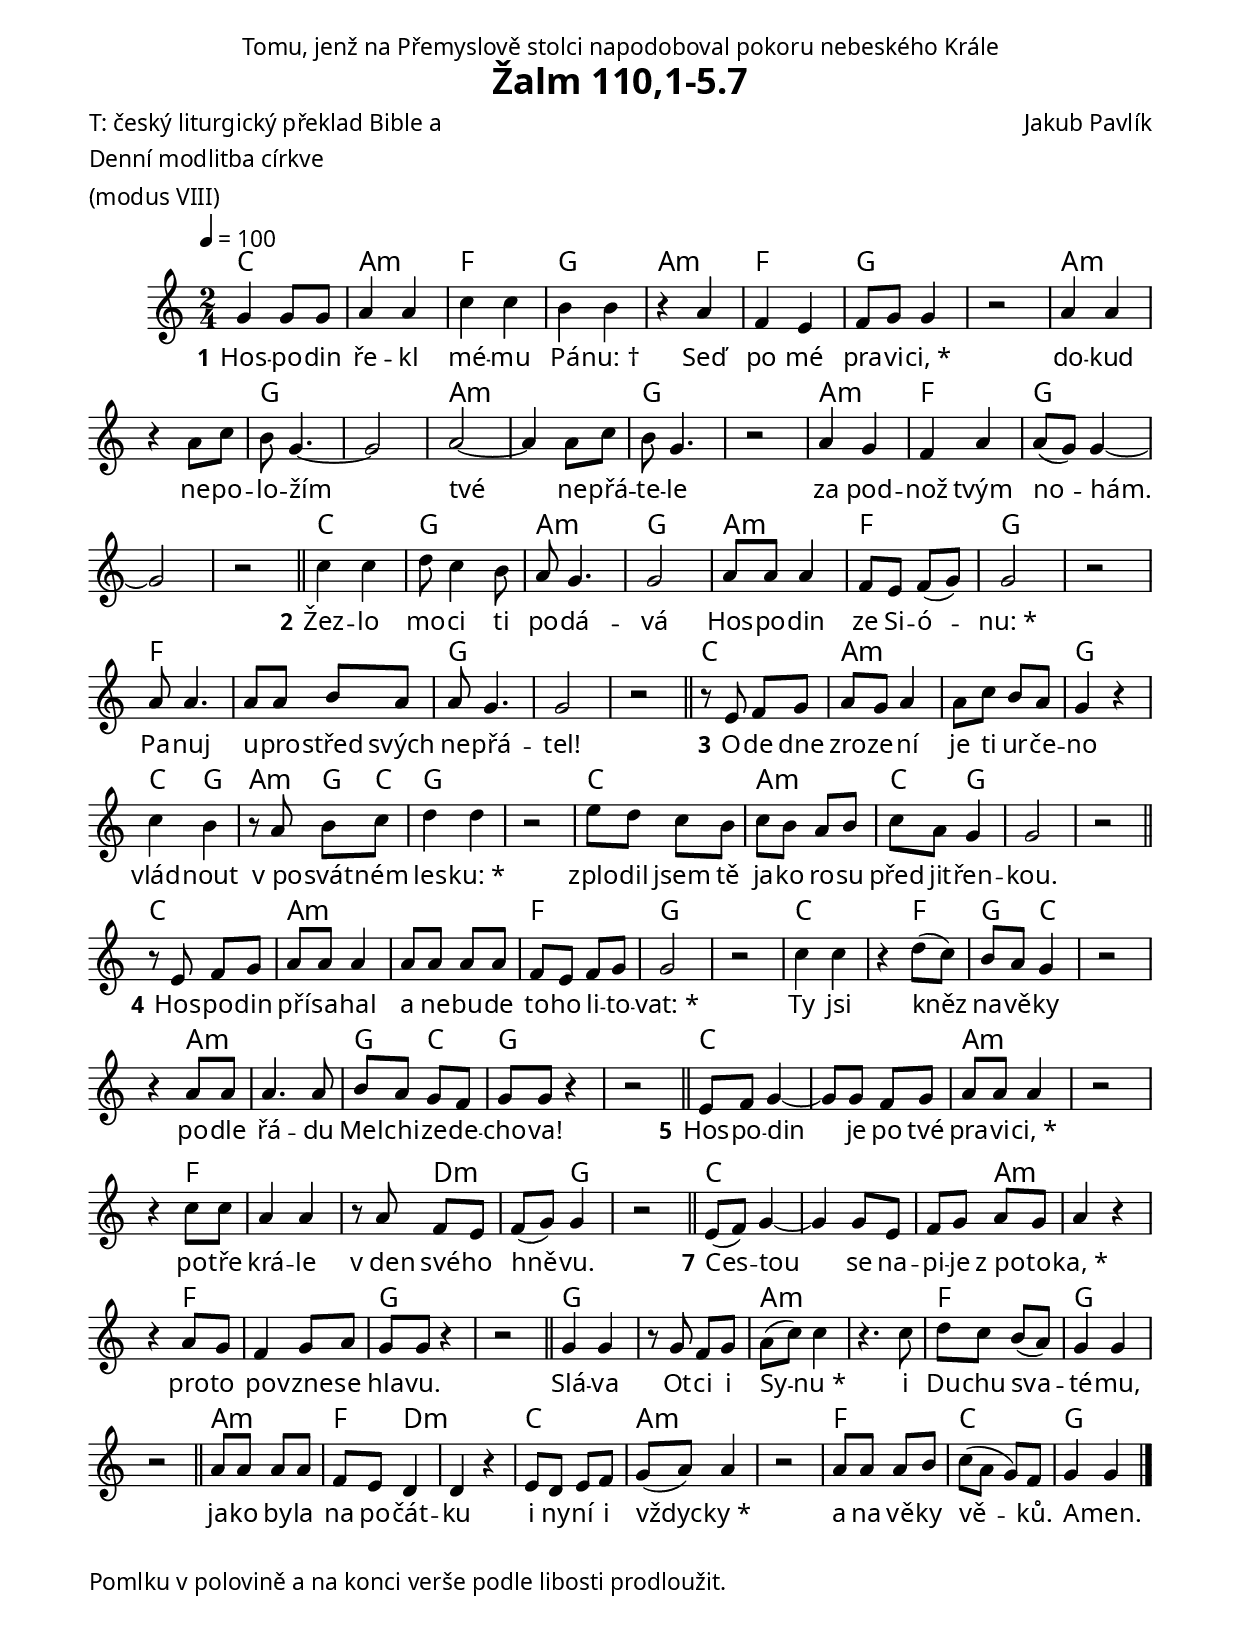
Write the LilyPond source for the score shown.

\version "2.18.0"

\include "../../spolecne/layout.ly"
\include "../../spolecne/tiraz.ly"

\header {
  title = "Žalm 110,1-5.7"
  composer = "Jakub Pavlík"
  poet = \markup\column{
           \line{"T: český liturgický překlad Bible a"}
           \line{"Denní modlitba církve"}
  }
  dedication = \markup{
    Tomu, jenž na Přemyslově stolci %/
    napodoboval pokoru nebeského Krále
  }
}

\layout {
  ragged-last = ##f

  \context {
    \Score
    \remove Bar_number_engraver
  }
  \context {
    \Staff
    \remove Custos_engraver
  }
}

\paper {
  ragged-bottom = ##t
}

text = \lyricmode {
  \set stanza = #"1"
  Hos -- po -- din ře -- kl mé -- mu Pá -- nu:_†
  Seď po mé pra -- vi -- ci,_*
  do -- kud ne -- po -- lo -- žím tvé ne -- přá -- te -- le
  za pod -- nož tvým no -- hám.

  \set stanza = #"2"
  Žez -- lo mo -- ci ti po -- dá -- vá
  Hos -- po -- din ze Si -- ó -- nu:_*
  Pa -- nuj u -- pro -- střed svých ne -- přá -- tel!

  \set stanza = #"3"
  O -- de dne zro -- ze -- ní je ti ur -- če -- no
  vlád -- nout v_po -- svát -- ném les -- ku:_*
  zplo -- dil jsem tě ja -- ko ro -- su před jit -- řen -- kou.

  \set stanza = #"4"
  Hos -- po -- din pří -- sa -- hal
  a ne -- bu -- de to -- ho li -- to -- vat:_*
  Ty jsi kněz na -- vě -- ky
  po -- dle řá -- du Mel -- chi -- ze -- de -- cho -- va!

  \set stanza = #"5"
  Hos -- po -- din je po tvé pra -- vi -- ci,_*
  po -- tře krá -- le v_den své -- ho hně -- vu.

  \set stanza = #"7"
  Ces -- tou se na -- pi -- je z_po -- to -- ka,_*
  pro -- to po -- vzne -- se hla -- vu.

  %10
  Slá -- va Ot -- ci i Sy -- nu_*
  i Du -- chu sva -- té -- mu,
  %11
  ja -- ko by -- la na po -- čát -- ku i ny -- ní i vždyc -- ky_*
  a na vě -- ky vě -- ků. A -- men.
}


akordyB = \chords {
  % 1
  c2 a:m f g
  a:m f g1
  a2:m s g1
  a1:m g1 a2:m f g s s

  % 2
  c2 g a:m g2 a:m f g1
  f1 g s2

  % 3
  c2 a1:m g2
  c4 g a:m g8 c g1
  c2 a:m c4 g4 s1

  % 4
  c2 a1:m f2 g1
  c2. f4 g c2.
  s4 a2.:m g4 c g1

  % 5
  c1 a:m s4
  f1 d2:m g4 s2

  % 7
  c1 s4 a1:m
  f2. g1

  % dox
  g1 a:m
  f2 g1

  a2:m f4 d2.:m c2 a1:m
  f2 c g
}


melodieB = \relative c'' {
  \tempo 4 = 100
  \override Score.RehearsalMark.break-align-symbols = #'(staff-bar)
  % chci znacky na konci radku, ne na zacatku noveho
  \override Score.RehearsalMark.break-visibility = #begin-of-line-invisible

  \key g \mixolydian

  % 1
  \time 2/4 g4 g8 g a4 a c c b b \bar "|"
  r4 a f e f8 g g4 r2 \bar "|"
  a4 a r4 a8 c b g4.~ g2 \bar "|"
  a2~ a4 a8 c b g4. r2 \bar "|"
  a4 g f a a8( g) g4~ g2 r \bar "||"

  % 2
  c4 c d8 c4 b8 a g4. g2 \bar "|"
  a8 a a4 f8 e f( g) g2 r \bar "|"
  a8 a4. a8 a b a a g4. g2 r \bar "||"

  % 3
  r8 e8 f g a g a4 \bar "|" a8 c b a g4 r \bar "|"
  c4 b \bar "|" r8 a8 b c d4 d r2 \bar "|"
  e8 d c b c b a b c a g4 g2 r \bar "||"

  % 4
  r8 e8 f g a a a4 a8 a a a f e f g g2 r \bar "|"
  c4 c r d8( c) b a g4 r2 \bar "|"
  r4 a8 a a4. a8 b a g f g g r4 r2 \bar "||"

  % 5
  e8 f g4~ g8 g8 f g a a a4 \bar "|"
  r2 r4 c8 c a4 a r8 a8 f e f( g) g4 r2 \bar "||"

  % 7
  e8( f) g4~ g g8 e f g a g a4 r \bar "|"
  r4 a8 g f4 g8 a g g r4 r2 \bar "||"

  % doxologie
  g4 g r8 g f g a( c) c4 \bar "|"
  r4. c8 d c b( a) g4 g r2 \bar "||"

  a8 a a a f e d4 d r
  e8 d e f g( a) a4 r2 \bar "|"
  a8 a a b c( a g) f g4 g \bar "|."
}

% zalm
\score {
  <<
    % takhle se da snadno transponovat - treba g->d pro me
    %\transpose g' d' {
      \akordyB
    %}
    %\transpose g' d' {
      \melodieB
    %}
    \addlyrics { \text }
  >>
  \layout {}
  \midi {}
  \header{
    piece = "(modus VIII)"
  }
}

\markup{
  Pomlku v polovině a na konci verše podle libosti prodloužit.
}